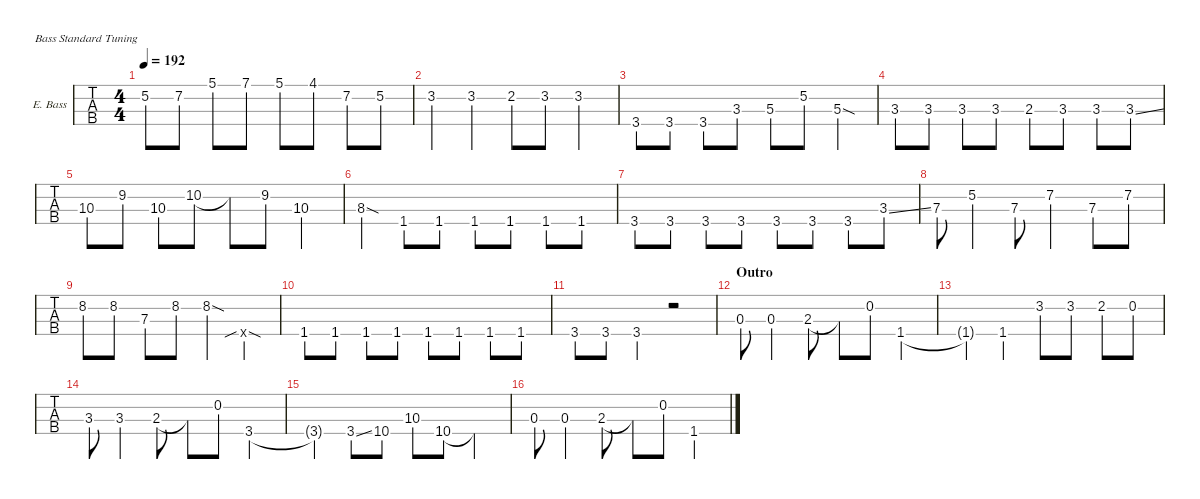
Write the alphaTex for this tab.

\defaultSystemsLayout 4
\hideDynamics
\bracketExtendMode nobrackets
\firstSystemTrackNameOrientation horizontal
\track ("Ele. Bass" "E. Bass") {defaultSystemsLayout 4 instrument electricbassfinger}
\staff {tabs}
\tuning (G2 D2 A1 E1)
\ts (4 4)
\tempo 192
\clef f4
\ks c
5.2.8{dy f} 7.2.8 5.1.8 7.1.8 5.1.8 4.1.8 7.2.8 5.2.8 |
3.2.4 3.2.4 2.2.8 3.2.8 3.2.4 |
3.4.8 3.4.8 3.4.8 3.3.8 5.3.8 5.2.8 5.3{sod}.4 |
3.3.8 3.3.8 3.3.8 3.3.8 2.3.8 3.3.8 3.3.8 3.3{ss}.8 |
10.3.8 9.2.8 10.3.8 10.2.8 10.2{t}.8 9.2.8 10.3.4 |
8.3{sod}.4 1.4.8 1.4.8 1.4.8 1.4.8 1.4.8 1.4.8 |
3.4.8 3.4.8 3.4.8 3.4.8 3.4.8 3.4.8 3.4.8 3.3{ss}.8 |
7.3.8 5.2.4 7.3.8 7.2.4 7.3.8 7.2.8 |
8.2{acc b}.8 8.2{acc b}.8 7.3.8 8.2{acc b}.8 8.2{sod acc b}.4 8.4{sib sod x}.4 |
1.4.8 1.4.8 1.4.8 1.4.8 1.4.8 1.4.8 1.4.8 1.4.8 |
3.4.8 3.4.8 3.4{st}.4 r.2 |
\section ("" "Outro")
0.3.8 0.3.4 2.3.8 2.3{t}.8 0.2.8 1.4.4 |
1.4{t}.4 1.4.4 3.2.8 3.2.8 2.2.8 0.2.8 |
3.3.8 3.3.4 2.3.8 2.3{t}.8 0.2.8 3.4.4 |
3.4{t}.4 3.4{ss}.8 10.4.8 10.3.8 10.4.8 10.4{t}.4 |
0.3.8 0.3.4 2.3.8 2.3{t}.8 0.2.8 1.4.4
